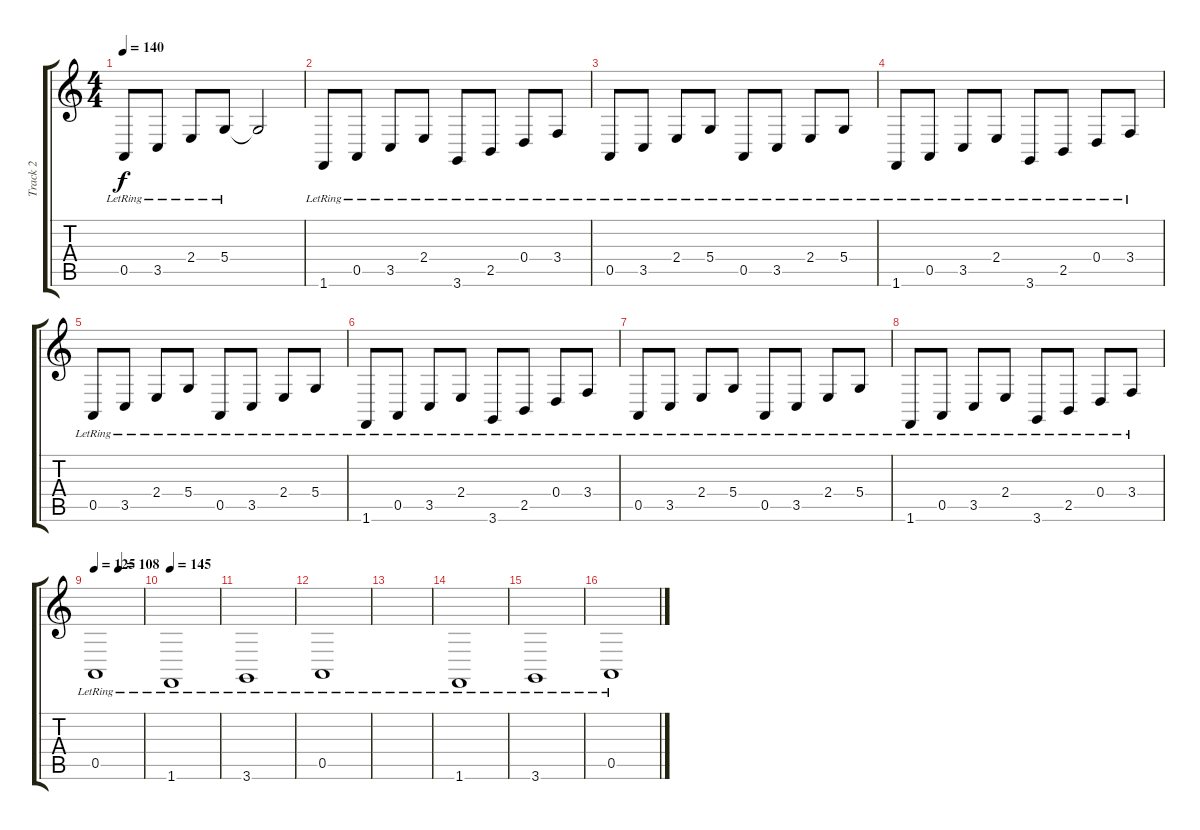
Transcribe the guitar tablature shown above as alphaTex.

\track ("Track 2" "Track 2") {instrument acousticgrandpiano}
\staff {score tabs}
\tuning (E4 B3 G3 D3 A2 E2) {hide}
\ts (4 4)
\tempo 140
\clef g2
\ks c
0.5{lr}.8{dy f} 3.5{lr}.8 2.4{lr}.8 5.4{lr}.8 5.4{t}.2 |
1.6{lr}.8 0.5{lr}.8 3.5{lr}.8 2.4{lr}.8 3.6{lr}.8 2.5{lr}.8 0.4{lr}.8 3.4{lr}.8 |
0.5{lr}.8 3.5{lr}.8 2.4{lr}.8 5.4{lr}.8 0.5{lr}.8 3.5{lr}.8 2.4{lr}.8 5.4{lr}.8 |
1.6{lr}.8 0.5{lr}.8 3.5{lr}.8 2.4{lr}.8 3.6{lr}.8 2.5{lr}.8 0.4{lr}.8 3.4{lr}.8 |
0.5{lr}.8 3.5{lr}.8 2.4{lr}.8 5.4{lr}.8 0.5{lr}.8 3.5{lr}.8 2.4{lr}.8 5.4{lr}.8 |
1.6{lr}.8 0.5{lr}.8 3.5{lr}.8 2.4{lr}.8 3.6{lr}.8 2.5{lr}.8 0.4{lr}.8 3.4{lr}.8 |
0.5{lr}.8 3.5{lr}.8 2.4{lr}.8 5.4{lr}.8 0.5{lr}.8 3.5{lr}.8 2.4{lr}.8 5.4{lr}.8 |
1.6{lr}.8 0.5{lr}.8 3.5{lr}.8 2.4{lr}.8 3.6{lr}.8 2.5{lr}.8 0.4{lr}.8 3.4{lr}.8 |
\tempo 125
\tempo (108 0.5)
0.5{lr}.1 |
\tempo 145
1.6{lr}.1 |
3.6{lr}.1 |
0.5{lr}.1 |
|
1.6{lr}.1 |
3.6{lr}.1 |
0.5{lr}.1
